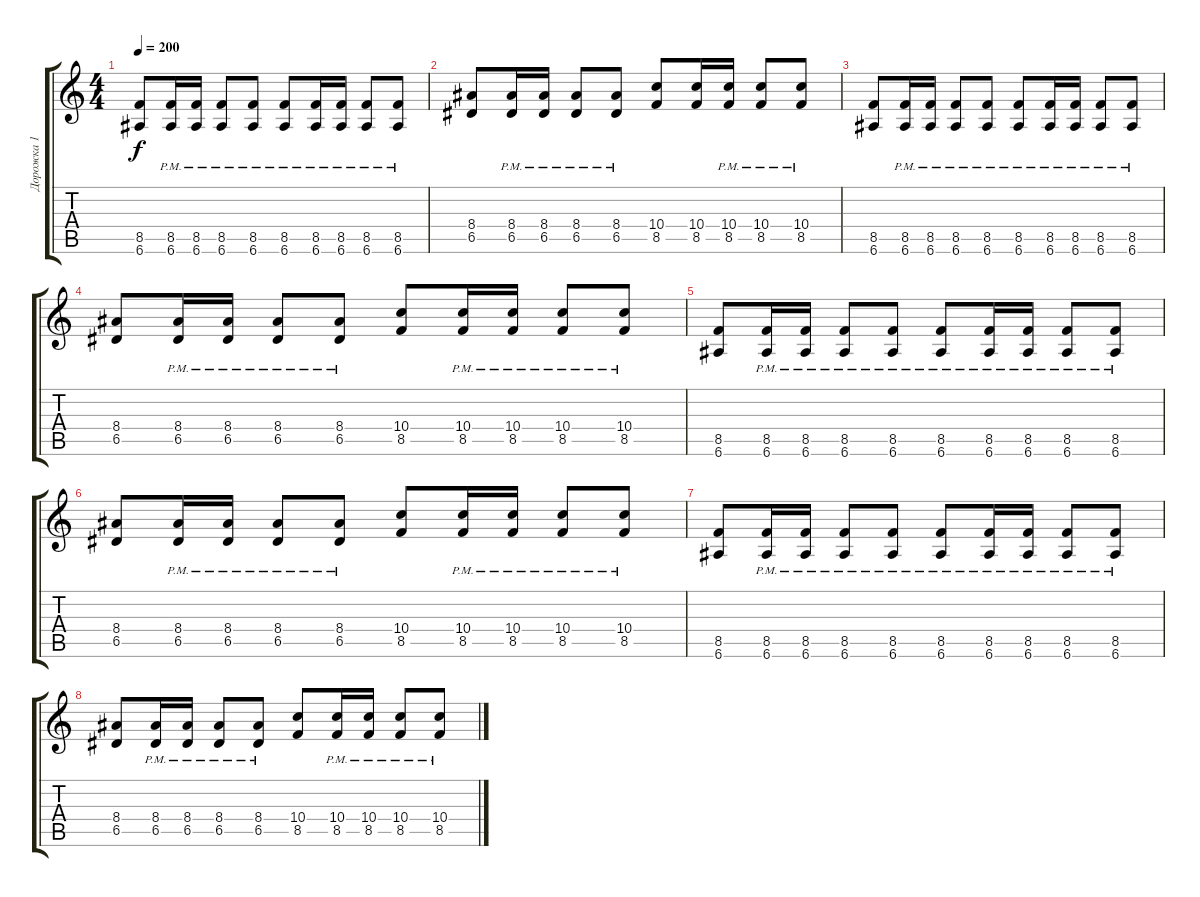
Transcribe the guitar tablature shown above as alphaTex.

\track ("Дорожка 1" "Дорожка 1") {instrument distortionguitar}
\staff {score tabs}
\tuning (E4 B3 G3 D3 A2 E2) {hide}
\ts (4 4)
\tempo 200
\clef g2
\ks c
(8.5 6.6).8{dy f} (8.5{pm} 6.6).16 (8.5{pm} 6.6).16 (8.5{pm} 6.6).8 (8.5{pm} 6.6).8 (8.5{pm} 6.6).8 (8.5{pm} 6.6).16 (8.5{pm} 6.6).16 (8.5{pm} 6.6).8 (8.5{pm} 6.6).8 |
(8.4 6.5).8 (8.4{pm} 6.5).16 (8.4{pm} 6.5).16 (8.4{pm} 6.5).8 (8.4{pm} 6.5).8 (10.4 8.5).8 (10.4 8.5).16 (10.4{pm} 8.5).16 (10.4{pm} 8.5).8 (10.4{pm} 8.5).8 |
(8.5 6.6).8 (8.5{pm} 6.6).16 (8.5{pm} 6.6).16 (8.5{pm} 6.6).8 (8.5{pm} 6.6).8 (8.5{pm} 6.6).8 (8.5{pm} 6.6).16 (8.5{pm} 6.6).16 (8.5{pm} 6.6).8 (8.5{pm} 6.6).8 |
(8.4 6.5).8 (8.4{pm} 6.5).16 (8.4{pm} 6.5).16 (8.4{pm} 6.5).8 (8.4{pm} 6.5).8 (10.4 8.5).8 (10.4{pm} 8.5).16 (10.4{pm} 8.5).16 (10.4{pm} 8.5).8 (10.4{pm} 8.5).8 |
(8.5 6.6).8 (8.5{pm} 6.6).16 (8.5{pm} 6.6).16 (8.5{pm} 6.6).8 (8.5{pm} 6.6).8 (8.5{pm} 6.6).8 (8.5{pm} 6.6).16 (8.5{pm} 6.6).16 (8.5{pm} 6.6).8 (8.5{pm} 6.6).8 |
(8.4 6.5).8 (8.4{pm} 6.5).16 (8.4{pm} 6.5).16 (8.4{pm} 6.5).8 (8.4{pm} 6.5).8 (10.4 8.5).8 (10.4{pm} 8.5).16 (10.4{pm} 8.5).16 (10.4{pm} 8.5).8 (10.4{pm} 8.5).8 |
(8.5 6.6).8 (8.5{pm} 6.6).16 (8.5{pm} 6.6).16 (8.5{pm} 6.6).8 (8.5{pm} 6.6).8 (8.5{pm} 6.6).8 (8.5{pm} 6.6).16 (8.5{pm} 6.6).16 (8.5{pm} 6.6).8 (8.5{pm} 6.6).8 |
(8.4 6.5).8 (8.4{pm} 6.5).16 (8.4{pm} 6.5).16 (8.4{pm} 6.5).8 (8.4{pm} 6.5).8 (10.4 8.5).8 (10.4{pm} 8.5).16 (10.4{pm} 8.5).16 (10.4{pm} 8.5).8 (10.4{pm} 8.5).8
